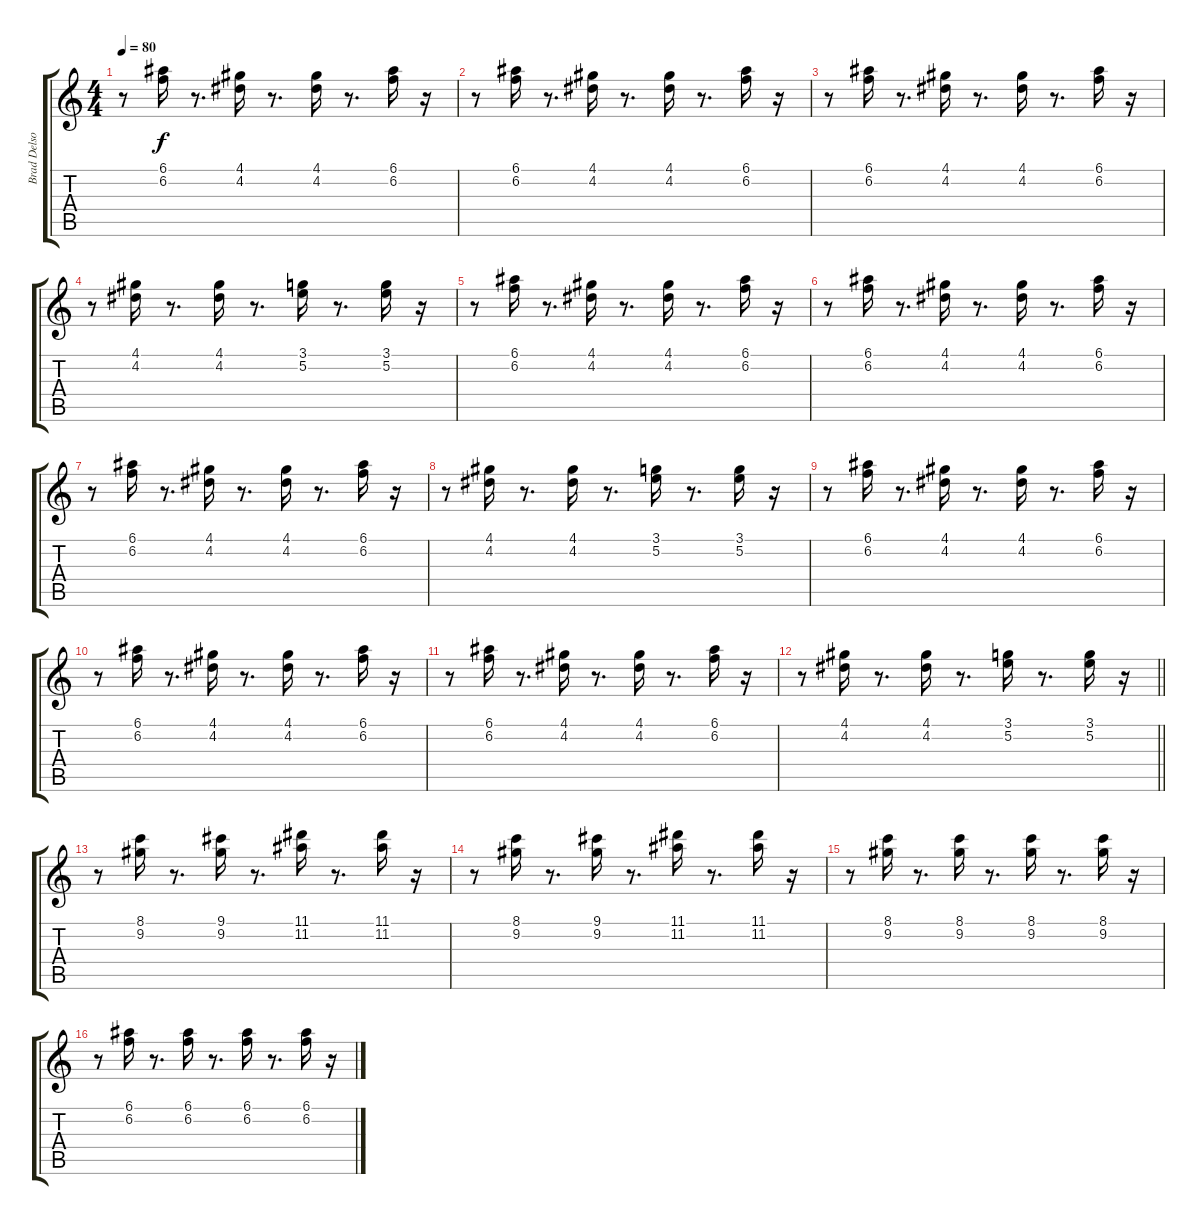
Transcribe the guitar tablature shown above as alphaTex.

\track ("Brad Delson [Gtr.2]" "Brad Delso") {instrument distortionguitar}
\staff {score tabs}
\tuning (E4 B3 G3 D3 A2 D2) {hide}
\ts (4 4)
\tempo 80
\clef g2
\ks c
r.8{dy f} (6.1 6.2).16 r.8{d} (4.1 4.2).16 r.8{d} (4.1 4.2).16 r.8{d} (6.1 6.2).16 r.16 |
r.8 (6.1 6.2).16 r.8{d} (4.1 4.2).16 r.8{d} (4.1 4.2).16 r.8{d} (6.1 6.2).16 r.16 |
r.8 (6.1 6.2).16 r.8{d} (4.1 4.2).16 r.8{d} (4.1 4.2).16 r.8{d} (6.1 6.2).16 r.16 |
r.8 (4.1 4.2).16 r.8{d} (4.1 4.2).16 r.8{d} (3.1 5.2).16 r.8{d} (3.1 5.2).16 r.16 |
r.8 (6.1 6.2).16 r.8{d} (4.1 4.2).16 r.8{d} (4.1 4.2).16 r.8{d} (6.1 6.2).16 r.16 |
r.8 (6.1 6.2).16 r.8{d} (4.1 4.2).16 r.8{d} (4.1 4.2).16 r.8{d} (6.1 6.2).16 r.16 |
r.8 (6.1 6.2).16 r.8{d} (4.1 4.2).16 r.8{d} (4.1 4.2).16 r.8{d} (6.1 6.2).16 r.16 |
r.8 (4.1 4.2).16 r.8{d} (4.1 4.2).16 r.8{d} (3.1 5.2).16 r.8{d} (3.1 5.2).16 r.16 |
r.8 (6.1 6.2).16 r.8{d} (4.1 4.2).16 r.8{d} (4.1 4.2).16 r.8{d} (6.1 6.2).16 r.16 |
r.8 (6.1 6.2).16 r.8{d} (4.1 4.2).16 r.8{d} (4.1 4.2).16 r.8{d} (6.1 6.2).16 r.16 |
r.8 (6.1 6.2).16 r.8{d} (4.1 4.2).16 r.8{d} (4.1 4.2).16 r.8{d} (6.1 6.2).16 r.16 |
\barLineRight lightlight
r.8 (4.1 4.2).16 r.8{d} (4.1 4.2).16 r.8{d} (3.1 5.2).16 r.8{d} (3.1 5.2).16 r.16 |
r.8 (8.1 9.2).16 r.8{d} (9.1 9.2).16 r.8{d} (11.1 11.2).16 r.8{d} (11.1 11.2).16 r.16 |
r.8 (8.1 9.2).16 r.8{d} (9.1 9.2).16 r.8{d} (11.1 11.2).16 r.8{d} (11.1 11.2).16 r.16 |
r.8 (8.1 9.2).16 r.8{d} (8.1 9.2).16 r.8{d} (8.1 9.2).16 r.8{d} (8.1 9.2).16 r.16 |
r.8 (6.1 6.2).16 r.8{d} (6.1 6.2).16 r.8{d} (6.1 6.2).16 r.8{d} (6.1 6.2).16 r.16
